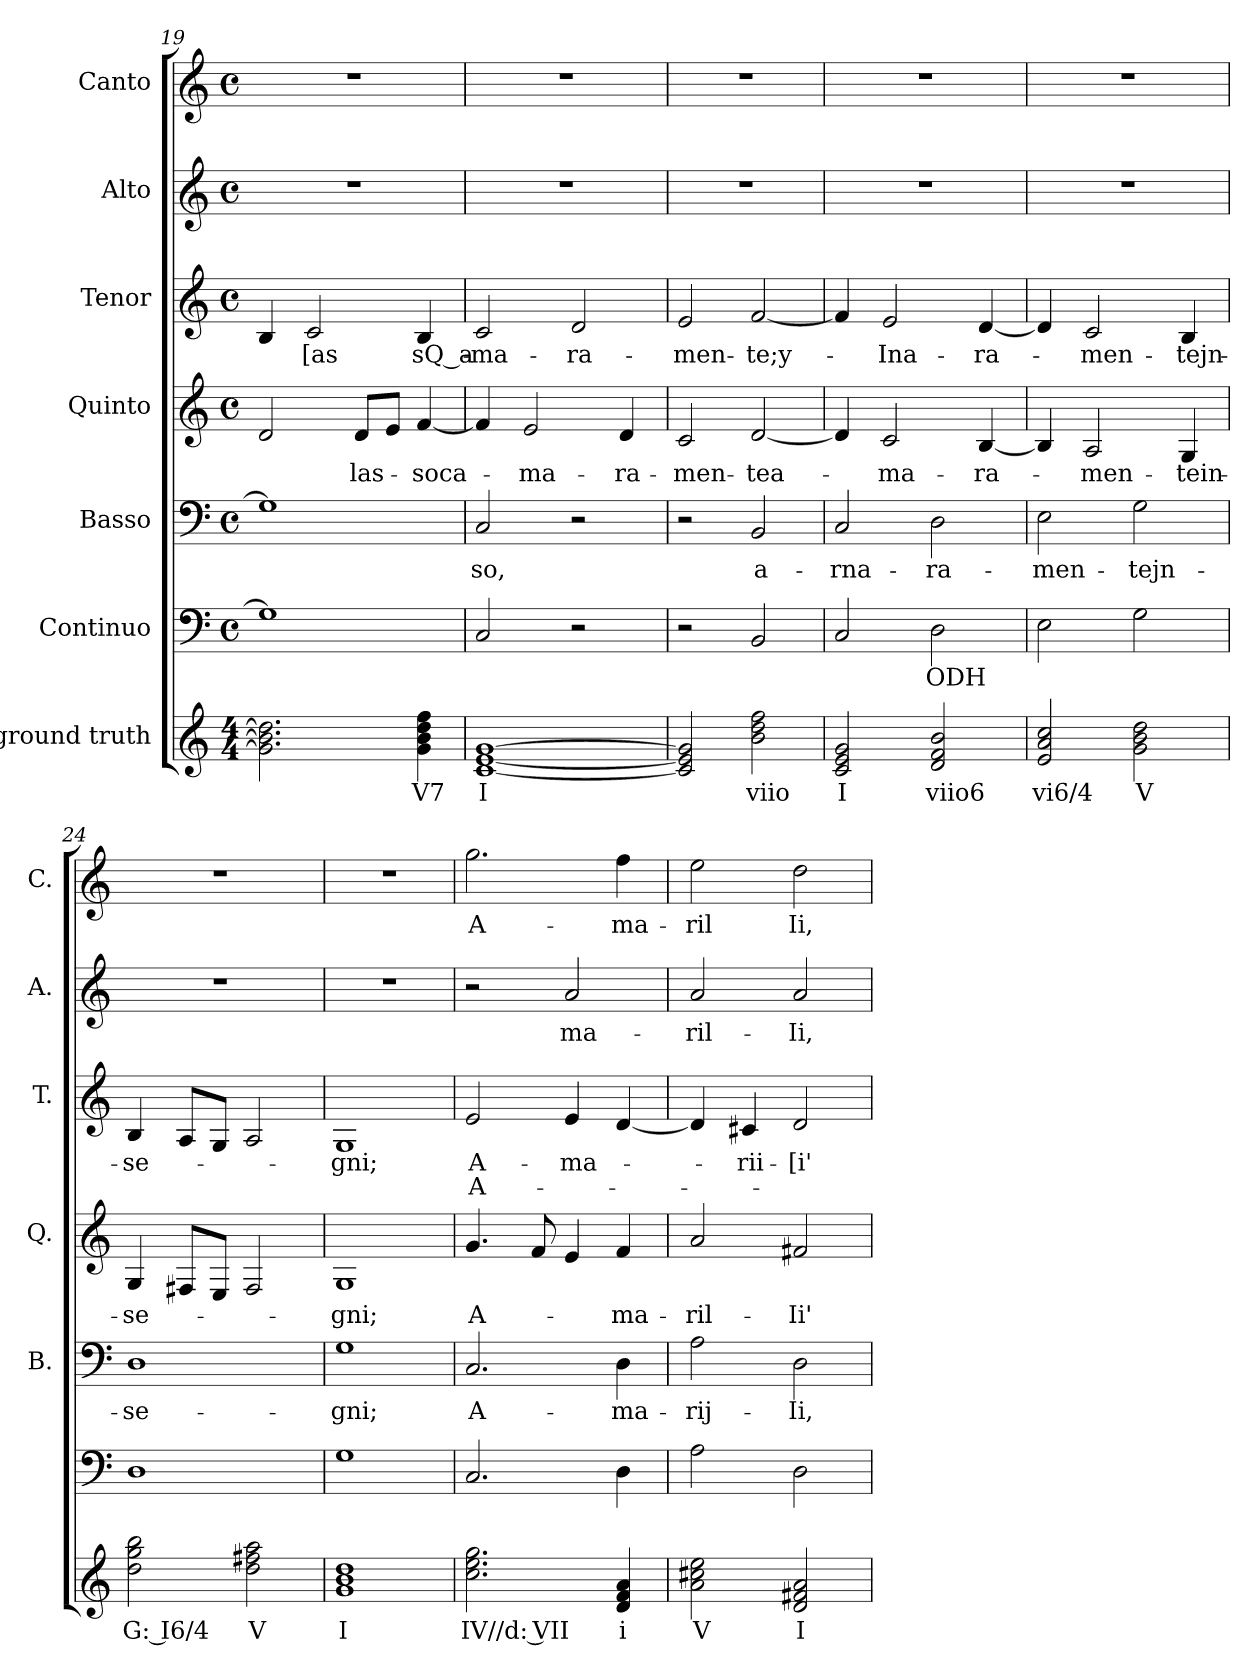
**kern	**text	**kern	**text	**kern	**text	**kern	**text	**kern	**text	**text	**kern	**text	**kern	**text
*part7	*part7	*part6	*part6	*part5	*part5	*part4	*part4	*part3	*part3	*part3	*part2	*part2	*part1	*part1
*staff7	*staff7	*staff6	*staff6	*staff5	*staff5	*staff4	*staff4	*staff3	*staff3	*staff3	*staff2	*staff2	*staff1	*staff1
*I"ground truth	*	*I"Continuo	*	*I"Basso	*	*I"Quinto	*	*I"Tenor	*	*	*I"Alto	*	*I"Canto	*
*	*	*	*	*I'B.	*	*I'Q.	*	*I'T.	*	*	*I'A.	*	*I'C.	*
*	*	*clefF4	*	*clefF4	*	*clefG2	*	*clefG2	*	*	*clefG2	*	*clefG2	*
*k[]	*	*k[]	*	*k[]	*	*k[]	*	*k[]	*	*	*k[]	*	*k[]	*
*M4/4	*	*M4/4	*	*M4/4	*	*M4/4	*	*M4/4	*	*	*M4/4	*	*M4/4	*
*	*	*met(c)	*	*met(c)	*	*met(c)	*	*met(c)	*	*	*met(c)	*	*met(c)	*
=19	=19	=19	=19	=19	=19	=19	=19	=19	=19	=19	=19	=19	=19	=19
2.g] 2.b] 2.dd]	.	1G]	.	1G]	.	2d/	.	4B/	.	.	1r	.	1r	.
!	!	!	!	!	!	!	!	!	!LO:LY:b	!	!	!	!	!
.	.	.	.	.	.	.	.	2c/	-[as	.	.	.	.	.
!	!	!	!	!	!	!	!LO:LY:b	!	!	!	!	!	!	!
.	.	.	.	.	.	8d/L	-las-	.	.	.	.	.	.	.
.	.	.	.	.	.	8e/J	.	.	.	.	.	.	.	.
!	!	!	!	!	!	!	!LO:LY:b	!	!	!	!	!	!	!
!	!	!	!	!	!	!	!	!	!LO:LY:b	!	!	!	!	!
4g 4b 4dd 4ff	V7	.	.	.	.	[4f/	-soca-	4B/	-sQ_a--	.	.	.	.	.
=20	=20	=20	=20	=20	=20	=20	=20	=20	=20	=20	=20	=20	=20	=20
!	!	!	!	!	!LO:LY:b	!	!	!	!	!	!	!	!	!
!	!	!	!	!	!	!	!	!	!LO:LY:b	!	!	!	!	!
[1c [1e [1g	I	2C/	.	2C/	-so,	4f/]	.	2c/	-ma-	.	1r	.	1r	.
!	!	!	!	!	!	!	!LO:LY:b	!	!	!	!	!	!	!
.	.	.	.	.	.	2e/	-ma-	.	.	.	.	.	.	.
!	!	!	!	!	!	!	!	!	!LO:LY:b	!	!	!	!	!
.	.	2r	.	2r	.	.	.	2d/	-ra-	.	.	.	.	.
!	!	!	!	!	!	!	!LO:LY:b	!	!	!	!	!	!	!
.	.	.	.	.	.	4d/	-ra-	.	.	.	.	.	.	.
=21	=21	=21	=21	=21	=21	=21	=21	=21	=21	=21	=21	=21	=21	=21
!	!	!	!	!	!	!	!LO:LY:b	!	!	!	!	!	!	!
!	!	!	!	!	!	!	!	!	!LO:LY:b	!	!	!	!	!
2c] 2e] 2g]	.	2r	.	2r	.	2c/	-men-	2e/	-men-	.	1r	.	1r	.
!	!	!	!	!	!LO:LY:b	!	!	!	!	!	!	!	!	!
!	!	!	!	!	!	!	!LO:LY:b	!	!	!	!	!	!	!
!	!	!	!	!	!	!	!	!	!LO:LY:b	!	!	!	!	!
2b 2dd 2ff	viio	2BB/	.	2BB/	-a-	[2d/	-tea-	[2f/	-te;y-	.	.	.	.	.
=22	=22	=22	=22	=22	=22	=22	=22	=22	=22	=22	=22	=22	=22	=22
!	!	!	!	!	!LO:LY:b	!	!	!	!	!	!	!	!	!
2c 2e 2g	I	2C/	.	2C/	-rna-	4d/]	.	4f/]	.	.	1r	.	1r	.
!	!	!	!	!	!	!	!LO:LY:b	!	!	!	!	!	!	!
!	!	!	!	!	!	!	!	!	!LO:LY:b	!	!	!	!	!
.	.	.	.	.	.	2c/	-ma-	2e/	-Ina-	.	.	.	.	.
!	!	!	!LO:LY:b	!	!	!	!	!	!	!	!	!	!	!
!	!	!	!	!	!LO:LY:b	!	!	!	!	!	!	!	!	!
2d 2f 2b	viio6	2D\	-ODH	2D\	-ra-	.	.	.	.	.	.	.	.	.
!	!	!	!	!	!	!	!LO:LY:b	!	!	!	!	!	!	!
!	!	!	!	!	!	!	!	!	!LO:LY:b	!	!	!	!	!
.	.	.	.	.	.	[4B/	-ra-	[4d/	-ra-	.	.	.	.	.
=23	=23	=23	=23	=23	=23	=23	=23	=23	=23	=23	=23	=23	=23	=23
!	!	!	!	!	!LO:LY:b	!	!	!	!	!	!	!	!	!
2e 2a 2cc	vi6/4	2E\	.	2E\	-men-	4B/]	.	4d/]	.	.	1r	.	1r	.
!	!	!	!	!	!	!	!LO:LY:b	!	!	!	!	!	!	!
!	!	!	!	!	!	!	!	!	!LO:LY:b	!	!	!	!	!
.	.	.	.	.	.	2A/	-men-	2c/	-men-	.	.	.	.	.
!	!	!	!	!	!LO:LY:b	!	!	!	!	!	!	!	!	!
2g 2b 2dd	V	2G\	.	2G\	-tejn-	.	.	.	.	.	.	.	.	.
!	!	!	!	!	!	!	!LO:LY:b	!	!	!	!	!	!	!
!	!	!	!	!	!	!	!	!	!LO:LY:b	!	!	!	!	!
.	.	.	.	.	.	4G/	-tein-	4B/	-tejn-	.	.	.	.	.
!!LO:LB:g=z
=24	=24	=24	=24	=24	=24	=24	=24	=24	=24	=24	=24	=24	=24	=24
!	!	!	!	!	!LO:LY:b	!	!	!	!	!	!	!	!	!
!	!	!	!	!	!	!	!LO:LY:b	!	!	!	!	!	!	!
!	!	!	!	!	!	!	!	!	!LO:LY:b	!	!	!	!	!
2dd 2gg 2bb	G: I6/4	1D	.	1D	-se-	4G/	-se-	4B/	-se-	.	1r	.	1r	.
.	.	.	.	.	.	8F#X/L	.	8A/L	.	.	.	.	.	.
.	.	.	.	.	.	8E/J	.	8G/J	.	.	.	.	.	.
2dd 2ff#X 2aa	V	.	.	.	.	2F#/	.	2A/	.	.	.	.	.	.
=25	=25	=25	=25	=25	=25	=25	=25	=25	=25	=25	=25	=25	=25	=25
!	!	!	!	!	!LO:LY:b	!	!	!	!	!	!	!	!	!
!	!	!	!	!	!	!	!LO:LY:b	!	!	!	!	!	!	!
!	!	!	!	!	!	!	!	!	!LO:LY:b	!	!	!	!	!
1g 1b 1dd	I	1G	.	1G	-gni;	1G	-gni;	1G	-gni;	.	1r	.	1r	.
=26	=26	=26	=26	=26	=26	=26	=26	=26	=26	=26	=26	=26	=26	=26
!	!	!	!	!	!LO:LY:b	!	!	!	!	!	!	!	!	!
!	!	!	!	!	!	!	!LO:LY:b	!	!	!	!	!	!	!
!	!	!	!	!	!	!	!	!	!LO:LY:b	!LO:LY:b	!	!	!	!
!	!	!	!	!	!	!	!	!	!	!	!	!	!	!LO:LY:b
2.cc 2.ee 2.gg	IV//d: VII	2.C/	.	2.C/	-A-	4.g/	-A-	2e/	-A-	-A-	2r	.	2.gg\	-A-
.	.	.	.	.	.	8f/	.	.	.	.	.	.	.	.
!	!	!	!	!	!	!	!	!	!LO:LY:b	!	!	!	!	!
!	!	!	!	!	!	!	!	!	!	!	!	!LO:LY:b	!	!
.	.	.	.	.	.	4e/	.	4e/	-ma-	.	2a/	-ma-	.	.
!	!	!	!	!	!LO:LY:b	!	!	!	!	!	!	!	!	!
!	!	!	!	!	!	!	!LO:LY:b	!	!	!	!	!	!	!
!	!	!	!	!	!	!	!	!	!	!	!	!	!	!LO:LY:b
4d 4f 4a	i	4D\	.	4D\	-ma-	4f/	-ma-	[4d/	.	.	.	.	4ff\	-ma-
=27	=27	=27	=27	=27	=27	=27	=27	=27	=27	=27	=27	=27	=27	=27
!	!	!	!	!	!LO:LY:b	!	!	!	!	!	!	!	!	!
!	!	!	!	!	!	!	!LO:LY:b	!	!	!	!	!	!	!
!	!	!	!	!	!	!	!	!	!	!	!	!LO:LY:b	!	!
!	!	!	!	!	!	!	!	!	!	!	!	!	!	!LO:LY:b
2a 2cc#X 2ee	V	2A\	.	2A\	-rij-	2a/	-ril-	4d/]	.	.	2a/	-ril-	2ee\	-ril
!	!	!	!	!	!	!	!	!	!LO:LY:b	!	!	!	!	!
.	.	.	.	.	.	.	.	4c#X/	-rii-	.	.	.	.	.
!	!	!	!	!	!LO:LY:b	!	!	!	!	!	!	!	!	!
!	!	!	!	!	!	!	!LO:LY:b	!	!	!	!	!	!	!
!	!	!	!	!	!	!	!	!	!LO:LY:b	!	!	!	!	!
!	!	!	!	!	!	!	!	!	!	!	!	!LO:LY:b	!	!
!	!	!	!	!	!	!	!	!	!	!	!	!	!	!LO:LY:b
2d 2f#X 2a	I	2D\	.	2D\	-Ii,	2f#X/	-Ii'	2d/	-[i'	.	2a/	-Ii,	2dd\	-Ii,
=	=	=	=	=	=	=	=	=	=	=	=	=	=	=
*-	*-	*-	*-	*-	*-	*-	*-	*-	*-	*-	*-	*-	*-	*-
